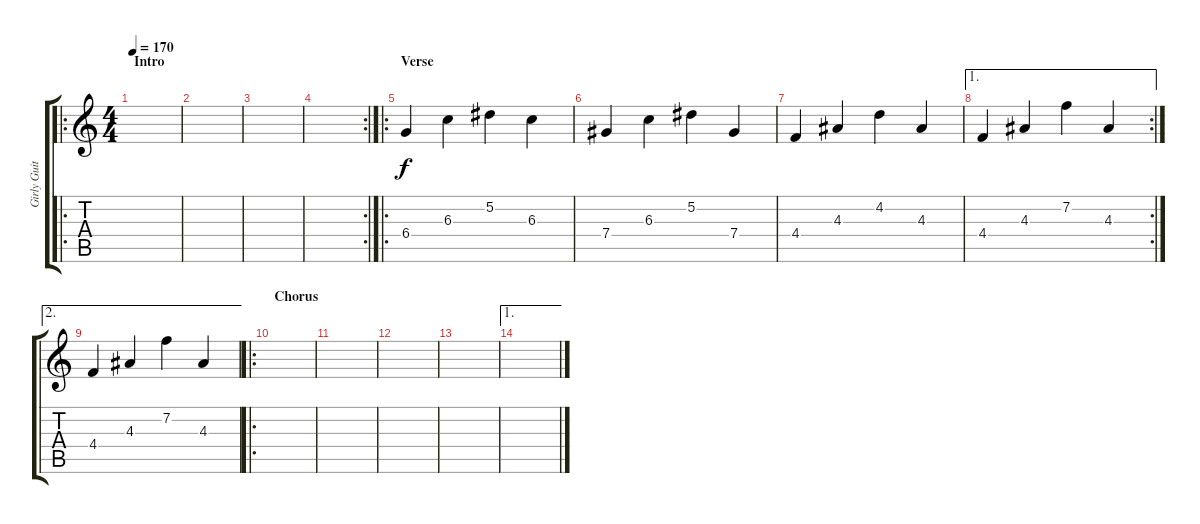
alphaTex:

\track ("Girly Guitar" "Girly Guit") {instrument electricguitarclean}
\staff {score tabs}
\tuning (Eb4 Bb3 Gb3 Db3 Ab2 Eb2) {hide}
\ro
\ts (4 4)
\section ("" "Intro")
\tempo 170
\clef g2
\ks c
|
|
|
\rc 2
|
\ro
\section ("" "Verse")
6.4.4 6.3.4 5.2.4 6.3.4 |
7.4.4 6.3.4 5.2.4 7.4.4 |
4.4.4 4.3.4 4.2.4 4.3.4 |
\ae 1
\rc 2
4.4.4 4.3.4 7.2.4 4.3.4 |
\ae 2
4.4.4 4.3.4 7.2.4 4.3.4 |
\ro
\section ("" "Chorus")
|
|
|
|
\ae 1
